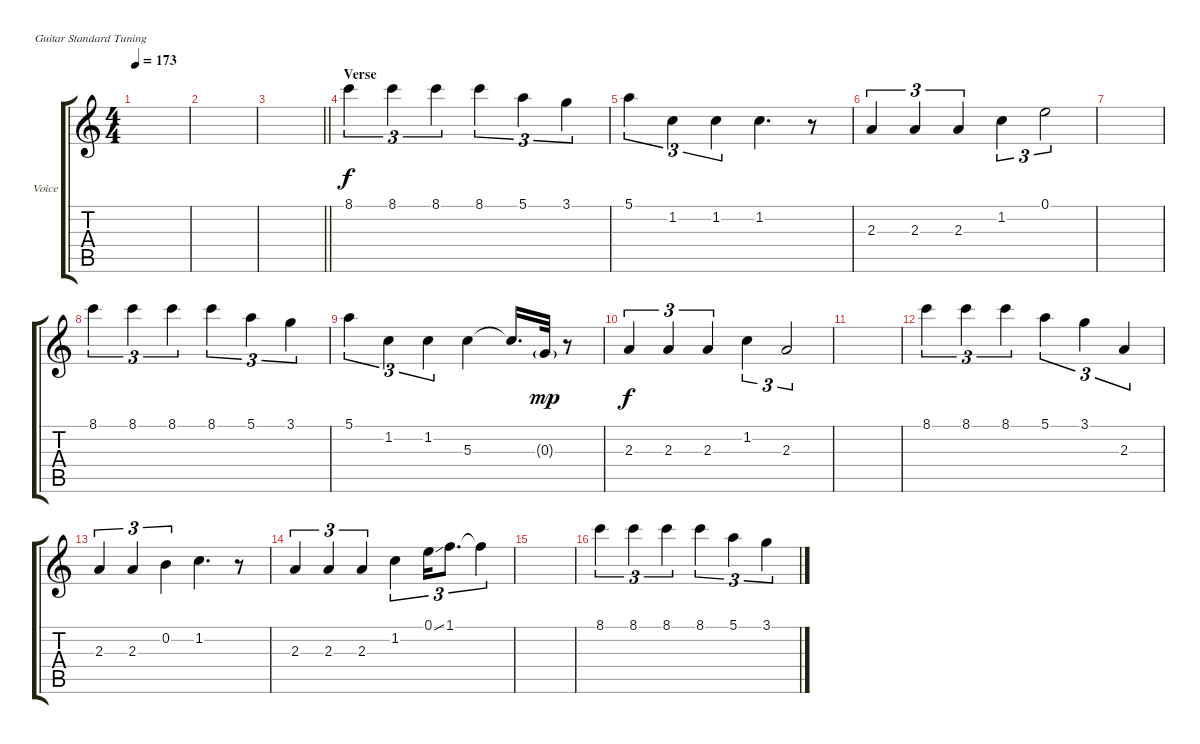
\bracketExtendMode groupsimilarinstruments
\firstSystemTrackNameOrientation horizontal
\otherSystemsTrackNameOrientation horizontal
\track ("Voice" "Voice") {mute instrument acousticguitarsteel}
\staff {score tabs}
\tuning (E4 B3 G3 D3 A2 E2)
\ts (4 4)
\tempo 173
\clef g2
\scale
0.333333
\ks c
|
\scale
0.333333 |
\scale
0.333333
\barLineRight lightlight
|
\section ("" "Verse")
\scale
0.333333 8.1.4{tu (3 2)} 8.1.4{tu (3 2)} 8.1.4{tu (3 2)} 8.1.4{tu (3 2)} 5.1.4{tu (3 2)} 3.1.4{tu (3 2)} |
\scale
0.333333 5.1.4{tu (3 2)} 1.2.4{tu (3 2)} 1.2.4{tu (3 2)} 1.2.4{d} r.8 |
\scale
0.333333 2.3.4{tu (3 2)} 2.3.4{tu (3 2)} 2.3.4{tu (3 2)} 1.2.4{tu (3 2)} 0.1.2{tu (3 2)} |
\scale
0.333333 |
\scale
0.333333 8.1.4{tu (3 2)} 8.1.4{tu (3 2)} 8.1.4{tu (3 2)} 8.1.4{tu (3 2)} 5.1.4{tu (3 2)} 3.1.4{tu (3 2)} |
\scale
0.333333 5.1.4{tu (3 2)} 1.2.4{tu (3 2)} 1.2.4{tu (3 2)} 5.3.4 5.3{t}.16{d} 0.3{g}.32{dy mp} r.8 |
\scale
0.333333 2.3.4{tu (3 2) dy f} 2.3.4{tu (3 2)} 2.3.4{tu (3 2)} 1.2.4{tu (3 2)} 2.3.2{tu (3 2)} |
\scale
0.333333 |
\scale
0.333333 8.1.4{tu (3 2)} 8.1.4{tu (3 2)} 8.1.4{tu (3 2)} 5.1.4{tu (3 2)} 3.1.4{tu (3 2)} 2.3.4{tu (3 2)} |
\scale
0.333333 2.3.4{tu (3 2)} 2.3.4{tu (3 2)} 0.2.4{tu (3 2)} 1.2.4{d} r.8 |
\scale
0.333333 2.3.4{tu (3 2)} 2.3.4{tu (3 2)} 2.3.4{tu (3 2)} 1.2.4{tu (3 2)} 0.1{ss}.16{tu (3 2)} 1.1.8{d tu (3 2)} 1.1{t}.4{tu (3 2)} |
\scale
0.333333 |
\scale
0.333333 8.1.4{tu (3 2)} 8.1.4{tu (3 2)} 8.1.4{tu (3 2)} 8.1.4{tu (3 2)} 5.1.4{tu (3 2)} 3.1.4{tu (3 2)}
